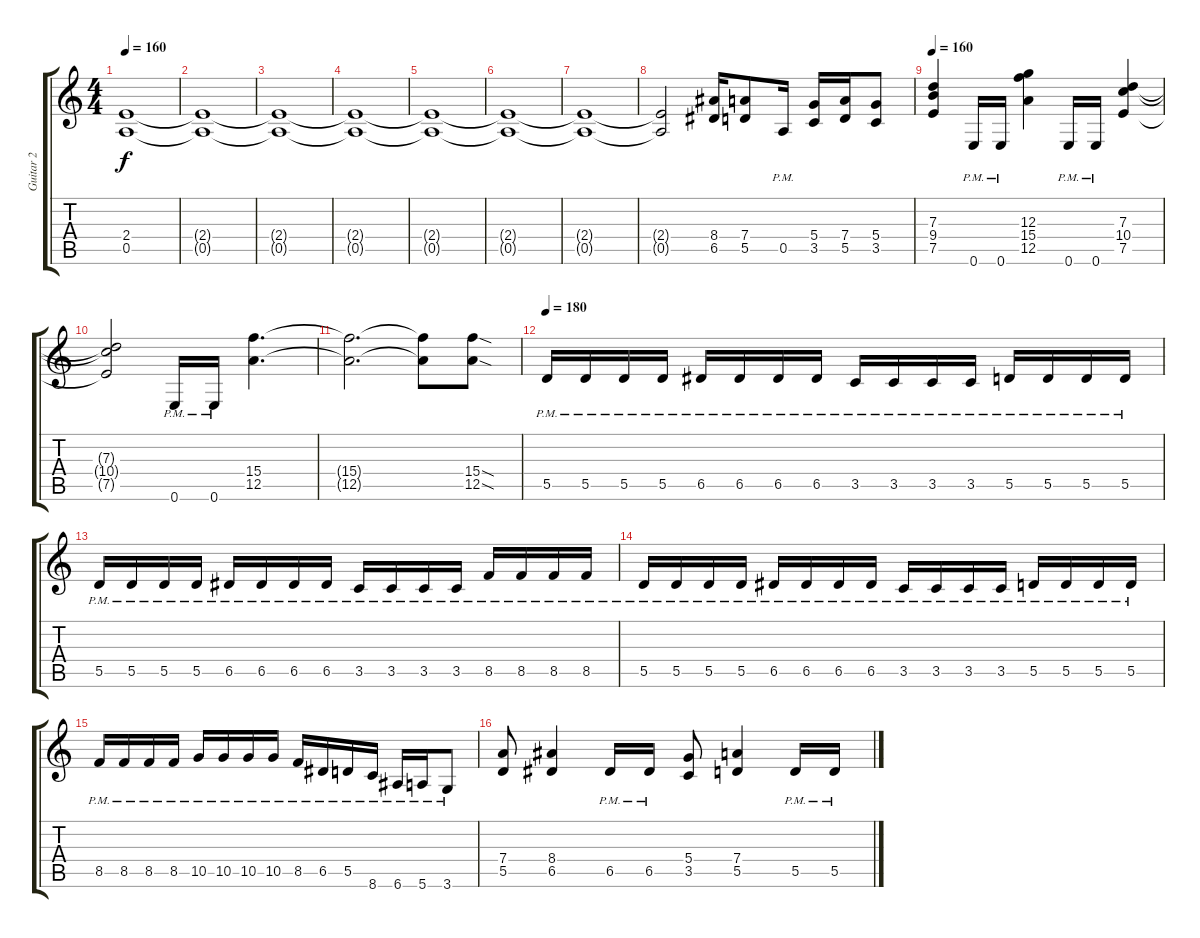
\track ("Guitar 2" "Guitar 2") {instrument distortionguitar}
\staff {score tabs}
\tuning (E4 B3 G3 D3 A2 E2) {hide}
\ts (4 4)
\tempo 160
\clef g2
\ks c
(2.4 0.5).1{dy f} |
(2.4{t} 0.5{t}).1 |
(2.4{t} 0.5{t}).1 |
(2.4{t} 0.5{t}).1 |
(2.4{t} 0.5{t}).1 |
(2.4{t} 0.5{t}).1 |
(2.4{t} 0.5{t}).1 |
(2.4{t} 0.5{t}).2 (8.4 6.5).16 (7.4 5.5).8 0.5{pm}.16 (5.4 3.5).16 (7.4 5.5).16 (5.4 3.5).8 |
\tempo 160
(7.3 9.4 7.5).4 0.6{pm}.16 0.6{pm}.16 (12.3 15.4 12.5).4 0.6{pm}.16 0.6{pm}.16 (7.3 10.4 7.5).4 |
(7.3{t} 10.4{t} 7.5{t}).2 0.6{pm}.16 0.6{pm}.16 (15.4 12.5).4{d} |
(15.4{t} 12.5{t}).2{d} (15.4{t} 12.5{t}).8 (15.4{sod} 12.5{sod}).8 |
\tempo 180
5.5{pm}.16 5.5{pm}.16 5.5{pm}.16 5.5{pm}.16 6.5{pm}.16 6.5{pm}.16 6.5{pm}.16 6.5{pm}.16 3.5{pm}.16 3.5{pm}.16 3.5{pm}.16 3.5{pm}.16 5.5{pm}.16 5.5{pm}.16 5.5{pm}.16 5.5{pm}.16 |
5.5{pm}.16 5.5{pm}.16 5.5{pm}.16 5.5{pm}.16 6.5{pm}.16 6.5{pm}.16 6.5{pm}.16 6.5{pm}.16 3.5{pm}.16 3.5{pm}.16 3.5{pm}.16 3.5{pm}.16 8.5{pm}.16 8.5{pm}.16 8.5{pm}.16 8.5{pm}.16 |
5.5{pm}.16 5.5{pm}.16 5.5{pm}.16 5.5{pm}.16 6.5{pm}.16 6.5{pm}.16 6.5{pm}.16 6.5{pm}.16 3.5{pm}.16 3.5{pm}.16 3.5{pm}.16 3.5{pm}.16 5.5{pm}.16 5.5{pm}.16 5.5{pm}.16 5.5{pm}.16 |
8.5{pm}.16 8.5{pm}.16 8.5{pm}.16 8.5{pm}.16 10.5{pm}.16 10.5{pm}.16 10.5{pm}.16 10.5{pm}.16 8.5{pm}.16 6.5{pm}.16 5.5{pm}.16 8.6{pm}.16 6.6{pm}.16 5.6{pm}.16 3.6{pm}.8 |
(7.4 5.5).8 (8.4 6.5).4 6.5{pm}.16 6.5{pm}.16 (5.4 3.5).8 (7.4 5.5).4 5.5{pm}.16 5.5{pm}.16
